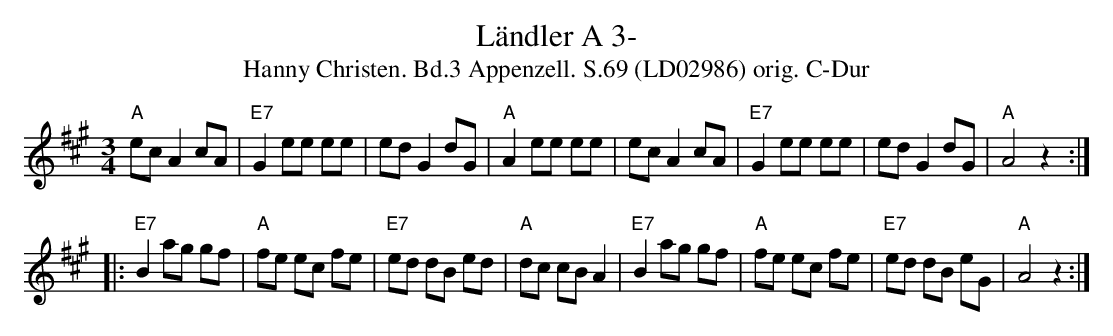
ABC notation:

X:1
T:Ländler A 3-
T:Hanny Christen. Bd.3 Appenzell. S.69 (LD02986) orig. C-Dur
M:3/4
L:1/8
K:Amaj
"A"ec A2 cA | "E7"G2 ee ee | ed G2 dG | "A"A2 ee ee | ec A2 cA | "E7"G2 ee ee | ed G2 dG | "A"A4 z2 :|
|: "E7"B2 ag gf | "A"fe ec fe | "E7"ed dB ed | "A"dc cB A2 | "E7"B2 ag gf | "A"fe ec fe | "E7"ed dB eG | "A"A4 z2 :|
